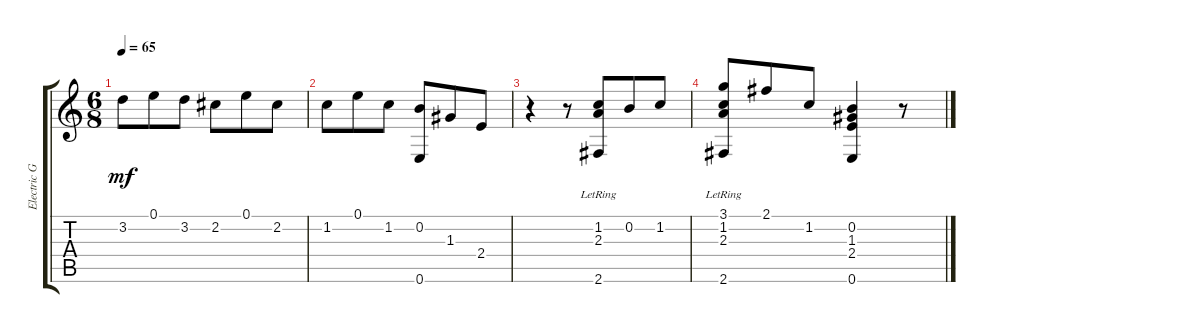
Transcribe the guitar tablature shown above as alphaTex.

\track ("Electric Guitar" "Electric G") {instrument electricguitarclean}
\staff {score tabs}
\tuning (E4 B3 G3 D3 A2 E2) {hide}
\ts (6 8)
\tempo 65
\clef g2
\ks c
3.2.8{dy mf instrument electricguitarclean} 0.1.8 3.2.8 2.2.8 0.1.8 2.2.8 |
1.2.8 0.1.8 1.2.8 (0.2 0.6).8 1.3.8 2.4.8 |
r.4 r.8 (1.2{lr} 2.3{lr} 2.6{lr}).8 0.2.8 1.2.8 |
(3.1{lr} 1.2{lr} 2.3{lr} 2.6{lr}).8 2.1.8 1.2.8 (0.2 1.3 2.4 0.6).4 r.8
